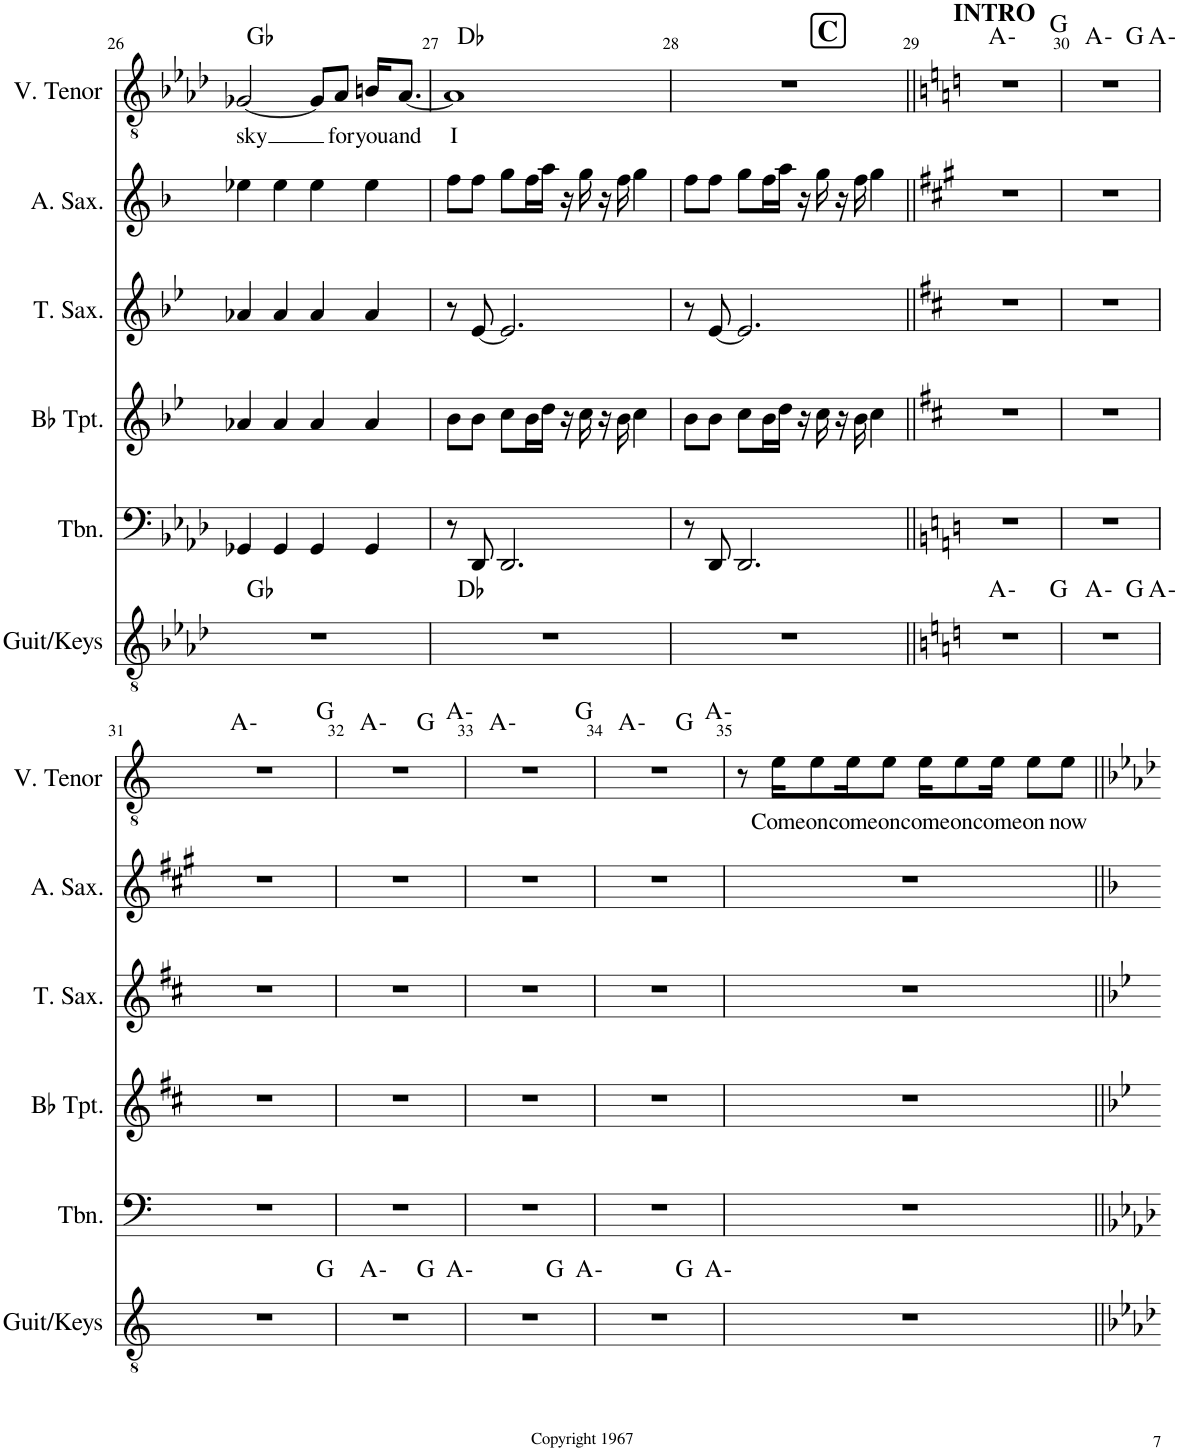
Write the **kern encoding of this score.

**kern	**harte	**kern	**kern	**kern	**kern	**kern	**text	**harte
*part6	*part6	*part5	*part4	*part3	*part2	*part1	*part1	*part1
*staff6	*	*staff5	*staff4	*staff3	*staff2	*staff1	*staff1	*
*I"Guit/Keys	*	*I"Trombone	*I"Bb Trumpet	*I"Tenor Saxophone	*I"Alto Saxophone	*I"V. Tenor	*	*
*I'Guit/Keys	*	*I'Tbn.	*I'Bb Tpt.	*I'T. Sax.	*I'A. Sax.	*I'V. Tenor	*	*
!!LO:PB:g=z
*clefGv2	*	*clefF4	*clefG2	*clefG2	*clefG2	*clefGv2	*	*
*	*	*	*Trd1c2	*Trd8c14	*Trd5c9	*	*	*
*k[b-e-a-d-]	*	*k[b-e-a-d-]	*k[b-e-]	*k[b-e-]	*k[b-]	*k[b-e-a-d-]	*	*
*M4/4	*	*M4/4	*M4/4	*M4/4	*M4/4	*M4/4	*	*
=26	=26	=26	=26	=26	=26	=26	=26	=26
!	!	!	!	!	!	!	!LO:LY:b	!
1r	Gb:maj	4GG-X/	4a-X/	4a-X/	4ee-X\	[2G-X/	sky	Gb:maj
.	.	4GG-/	4a-/	4a-/	4ee-\	.	.	.
.	.	4GG-/	4a-/	4a-/	4ee-\	8G-/L]	.	.
!	!	!	!	!	!	!	!LO:LY:b	!
.	.	.	.	.	.	8A-/J	for	.
!	!	!	!	!	!	!	!LO:LY:b	!
.	.	4GG-/	4a-/	4a-/	4ee-\	16Bn/KL	you	.
!	!	!	!	!	!	!	!LO:LY:b	!
.	.	.	.	.	.	[8.A-/J	and	.
=27	=27	=27	=27	=27	=27	=27	=27	=27
!	!	!	!	!	!	!	!LO:LY:b	!
1r	Db:maj	8r	8b-\L	8r	8ff\L	1A-]	I	Db:maj
.	.	8DD-/	8b-\J	[8e-/	8ff\J	.	.	.
.	.	2.DD-/	8cc\L	2.e-/]	8gg\L	.	.	.
.	.	.	16b-\L	.	16ff\L	.	.	.
.	.	.	16dd\JJ	.	16aa\JJ	.	.	.
.	.	.	16r	.	16r	.	.	.
.	.	.	16cc\	.	16gg\	.	.	.
.	.	.	16r	.	16r	.	.	.
.	.	.	16b-\	.	16ff\	.	.	.
.	.	.	4cc\	.	4gg\	.	.	.
=28	=28	=28	=28	=28	=28	=28	=28	=28
1r	.	8r	8b-\L	8r	8ff\L	1r	.	.
.	.	8DD-/	8b-\J	[8e-/	8ff\J	.	.	.
.	.	2.DD-/	8cc\L	2.e-/]	8gg\L	.	.	.
.	.	.	16b-\L	.	16ff\L	.	.	.
.	.	.	16dd\JJ	.	16aa\JJ	.	.	.
.	.	.	16r	.	16r	.	.	.
.	.	.	16cc\	.	16gg\	.	.	.
.	.	.	16r	.	16r	.	.	.
.	.	.	16b-\	.	16ff\	.	.	.
.	.	.	4cc\	.	4gg\	.	.	.
!!LO:REH:place=s1:a:B:cj:fs=14:t=C
=29||	=29||	=29||	=29||	=29||	=29||	=29||	=29||	=29||
*k[]	*	*k[]	*k[f#c#]	*k[f#c#]	*k[f#c#g#]	*k[]	*	*
!	!	!	!	!	!	!LO:TX:a:B:t=INTRO	!	!
*^	*	*	*	*	*	*^	*	*
1r	2.ryy	A:min	1r	1r	1r	1r	1r	2.ryy	.	A:min
.	4ryy	G:maj	.	.	.	.	.	4ryy	.	G:maj
=30	=30	=30	=30	=30	=30	=30	=30	=30	=30	=30
*	*^	*	*	*	*	*	*	*^	*	*
1r	2ryy	2.ryy	A:min	1r	1r	1r	1r	1r	2ryy	2.ryy	.	A:min
.	2ryy	.	G:maj	.	.	.	.	.	2ryy	.	.	G:maj
.	.	4ryy	A:min	.	.	.	.	.	.	4ryy	.	A:min
*	*v	*v	*	*	*	*	*	*	*v	*v	*	*
!!LO:LB:g=z
=31	=31	=31	=31	=31	=31	=31	=31	=31	=31	=31
1r	2.ryy	.	1r	1r	1r	1r	1r	2.ryy	.	A:min
.	4ryy	G:maj	.	.	.	.	.	4ryy	.	G:maj
=32	=32	=32	=32	=32	=32	=32	=32	=32	=32	=32
*	*^	*	*	*	*	*	*	*^	*	*
1r	2ryy	2.ryy	A:min	1r	1r	1r	1r	1r	2ryy	2.ryy	.	A:min
.	2ryy	.	G:maj	.	.	.	.	.	2ryy	.	.	G:maj
.	.	4ryy	A:min	.	.	.	.	.	.	4ryy	.	A:min
*	*	*	*	*	*	*	*	*	*v	*v	*	*
=33	=33	=33	=33	=33	=33	=33	=33	=33	=33	=33	=33
1r	2ryy	2.ryy	.	1r	1r	1r	1r	1r	2.ryy	.	A:min
.	2ryy	.	G:maj	.	.	.	.	.	.	.	.
.	.	4ryy	A:min	.	.	.	.	.	4ryy	.	G:maj
=34	=34	=34	=34	=34	=34	=34	=34	=34	=34	=34	=34
*	*	*	*	*	*	*	*	*	*^	*	*
1r	2ryy	2.ryy	.	1r	1r	1r	1r	1r	2ryy	2.ryy	.	A:min
.	2ryy	.	G:maj	.	.	.	.	.	2ryy	.	.	G:maj
.	.	4ryy	A:min	.	.	.	.	.	.	4ryy	.	A:min
*v	*v	*v	*	*	*	*	*	*v	*v	*v	*	*
=35	=35	=35	=35	=35	=35	=35	=35	=35
1r	.	1r	1r	1r	1r	8r	.	.
!	!	!	!	!	!	!	!LO:LY:b	!
.	.	.	.	.	.	16e\KL	Come	.
!	!	!	!	!	!	!	!LO:LY:b	!
.	.	.	.	.	.	8e\	on	.
!	!	!	!	!	!	!	!LO:LY:b	!
.	.	.	.	.	.	16e\K	come	.
!	!	!	!	!	!	!	!LO:LY:b	!
.	.	.	.	.	.	8e\J	on	.
!	!	!	!	!	!	!	!LO:LY:b	!
.	.	.	.	.	.	16e\KL	come	.
!	!	!	!	!	!	!	!LO:LY:b	!
.	.	.	.	.	.	8e\	on	.
!	!	!	!	!	!	!	!LO:LY:b	!
.	.	.	.	.	.	16e\Jk	come	.
!	!	!	!	!	!	!	!LO:LY:b	!
.	.	.	.	.	.	8e\L	on	.
!	!	!	!	!	!	!	!LO:LY:b	!
.	.	.	.	.	.	8e\J	now	.
=||	=||	=||	=||	=||	=||	=||	=||	=||
*-	*-	*-	*-	*-	*-	*-	*-	*-
